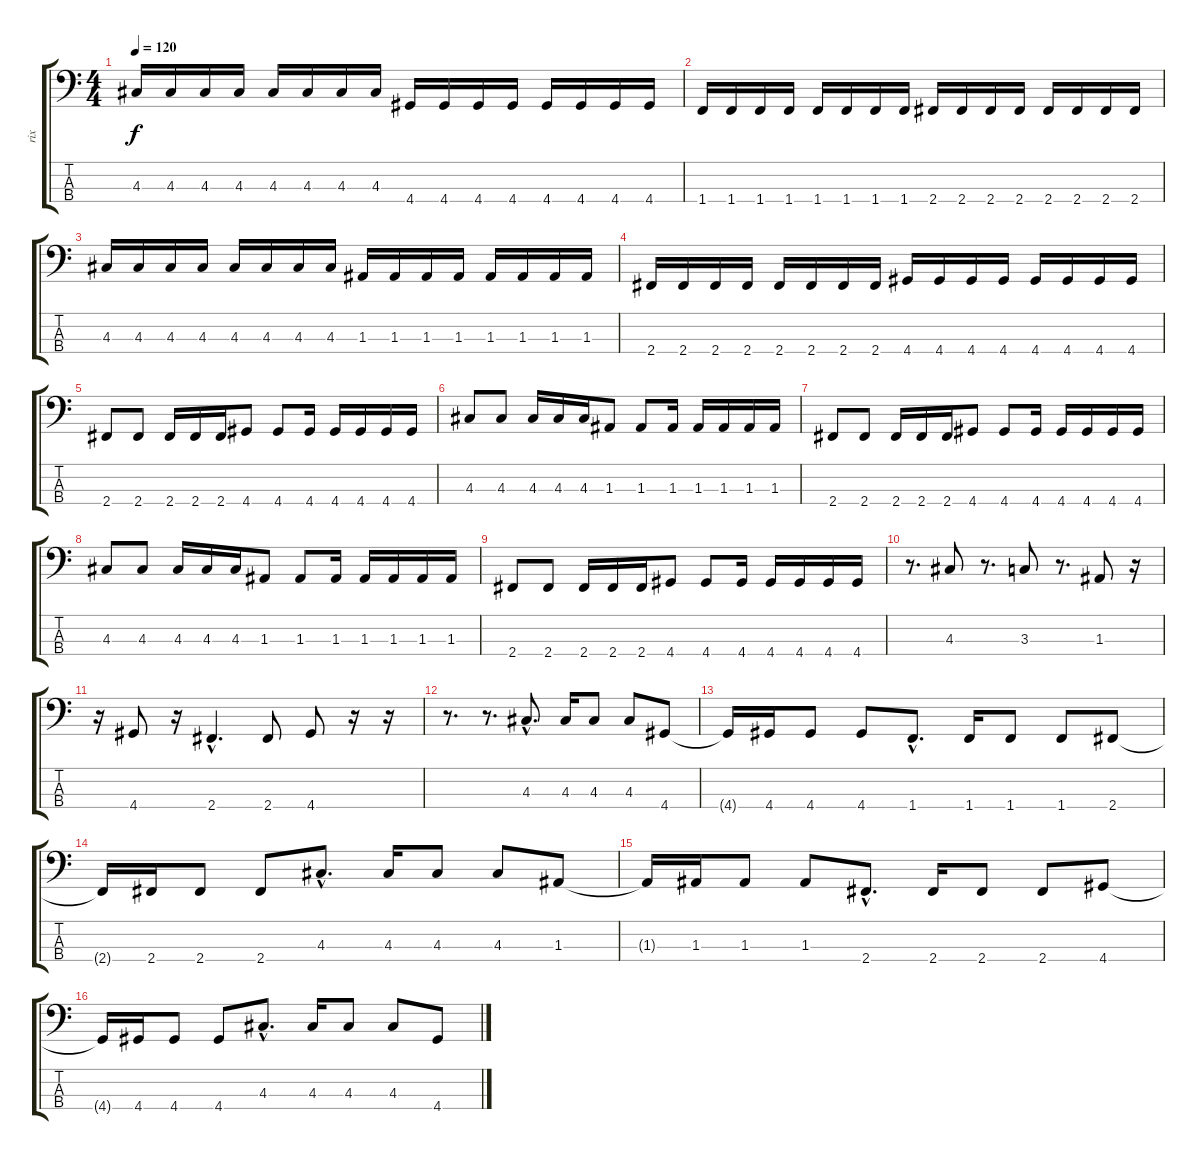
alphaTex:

\track ("rix" "rix") {instrument electricbasspick}
\staff {score tabs}
\tuning (G2 D2 A1 E1) {hide}
\ts (4 4)
\tempo 120
\clef f4
\ks c
4.3.16{dy f} 4.3.16 4.3.16 4.3.16 4.3.16 4.3.16 4.3.16 4.3.16 4.4.16 4.4.16 4.4.16 4.4.16 4.4.16 4.4.16 4.4.16 4.4.16 |
1.4.16 1.4.16 1.4.16 1.4.16 1.4.16 1.4.16 1.4.16 1.4.16 2.4.16 2.4.16 2.4.16 2.4.16 2.4.16 2.4.16 2.4.16 2.4.16 |
4.3.16 4.3.16 4.3.16 4.3.16 4.3.16 4.3.16 4.3.16 4.3.16 1.3.16 1.3.16 1.3.16 1.3.16 1.3.16 1.3.16 1.3.16 1.3.16 |
2.4.16 2.4.16 2.4.16 2.4.16 2.4.16 2.4.16 2.4.16 2.4.16 4.4.16 4.4.16 4.4.16 4.4.16 4.4.16 4.4.16 4.4.16 4.4.16 |
2.4.8 2.4.8 2.4.16 2.4.16 2.4.16 4.4.8 4.4.8 4.4.16 4.4.16 4.4.16 4.4.16 4.4.16 |
4.3.8 4.3.8 4.3.16 4.3.16 4.3.16 1.3.8 1.3.8 1.3.16 1.3.16 1.3.16 1.3.16 1.3.16 |
2.4.8 2.4.8 2.4.16 2.4.16 2.4.16 4.4.8 4.4.8 4.4.16 4.4.16 4.4.16 4.4.16 4.4.16 |
4.3.8 4.3.8 4.3.16 4.3.16 4.3.16 1.3.8 1.3.8 1.3.16 1.3.16 1.3.16 1.3.16 1.3.16 |
2.4.8 2.4.8 2.4.16 2.4.16 2.4.16 4.4.8 4.4.8 4.4.16 4.4.16 4.4.16 4.4.16 4.4.16 |
r.8{d} 4.3.8 r.8{d} 3.3.8 r.8{d} 1.3.8 r.16 |
r.16 4.4.8 r.16 2.4{hac}.4{d} 2.4.8 4.4.8 r.16 r.16 |
r.8{d} r.8{d} 4.3{hac}.8{d} 4.3.16 4.3.8 4.3.8 4.4.8 |
4.4{t}.16 4.4.16 4.4.8 4.4.8 1.4{hac}.8{d} 1.4.16 1.4.8 1.4.8 2.4.8 |
2.4{t}.16 2.4.16 2.4.8 2.4.8 4.3{hac}.8{d} 4.3.16 4.3.8 4.3.8 1.3.8 |
1.3{t}.16 1.3.16 1.3.8 1.3.8 2.4{hac}.8{d} 2.4.16 2.4.8 2.4.8 4.4.8 |
4.4{t}.16 4.4.16 4.4.8 4.4.8 4.3{hac}.8{d} 4.3.16 4.3.8 4.3.8 4.4.8
